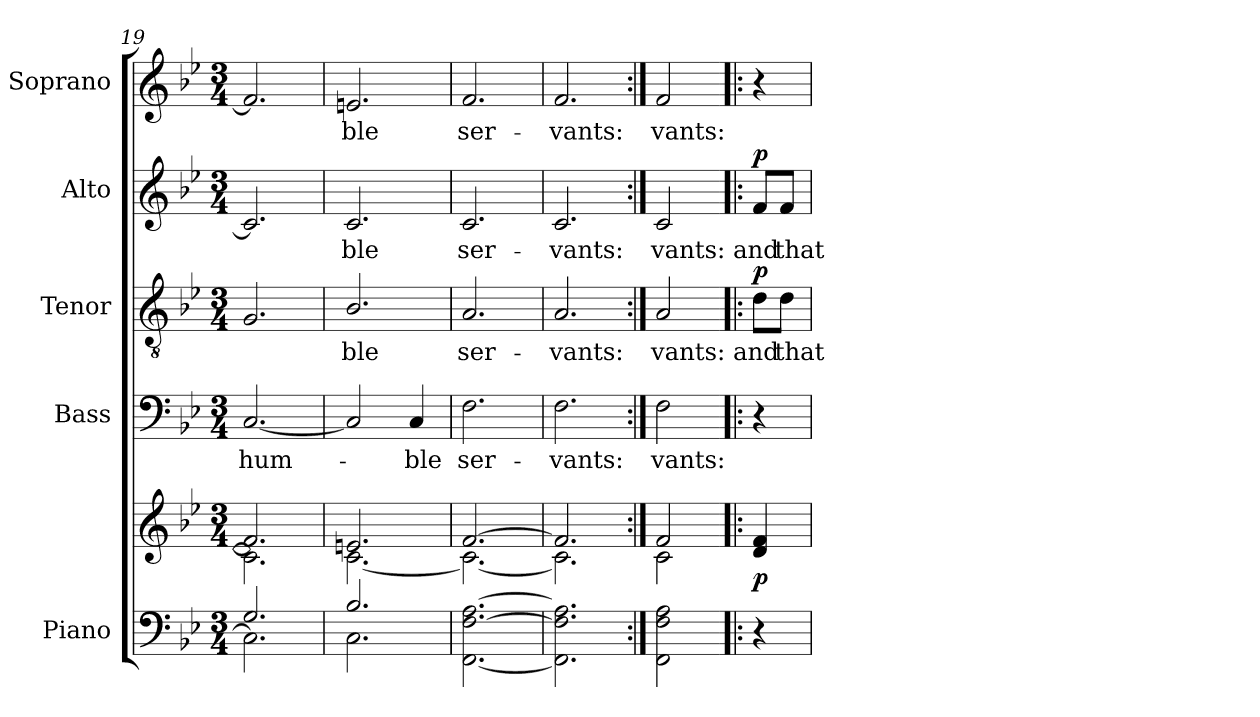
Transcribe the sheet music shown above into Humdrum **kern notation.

**kern	**kern	**dynam	**kern	**text	**kern	**text	**dynam	**kern	**text	**dynam	**kern	**text
*part5	*part5	*part5	*part4	*part4	*part3	*part3	*part3	*part2	*part2	*part2	*part1	*part1
*staff6	*staff5	*staff5/6	*staff4	*staff4	*staff3	*staff3	*staff3	*staff2	*staff2	*staff2	*staff1	*staff1
*I"Piano	*	*	*I"Bass	*	*I"Tenor	*	*	*I"Alto	*	*	*I"Soprano	*
*I'Pno.	*	*	*I'B.	*	*I'T.	*	*	*I'A.	*	*	*I'S.	*
*clefF4	*clefG2	*	*clefF4	*	*clefGv2	*	*	*clefG2	*	*	*clefG2	*
*	*	*	*	*	*ITrd7c12	*	*	*	*	*	*	*
*k[b-e-]	*k[b-e-]	*	*k[b-e-]	*	*k[b-e-]	*	*	*k[b-e-]	*	*	*k[b-e-]	*
*B-:	*B-:	*	*B-:	*	*B-:	*	*	*B-:	*	*	*B-:	*
*M3/4	*M3/4	*	*M3/4	*	*M3/4	*	*	*M3/4	*	*	*M3/4	*
=19	=19	=19	=19	=19	=19	=19	=19	=19	=19	=19	=19	=19
*^	*^	*	*	*	*	*	*	*	*	*	*	*
!	!	!	!	!	!	!LO:LY:b:color=#000000	!	!	!	!	!	!	!	!
2.Gi/	2.Ci\]	2.fi/]	2.ci\]	.	[2.Ci/	hum-	2.GGi/	.	.	2.ci/]	.	.	2.fi/]	.
!!LO:PB:g=z
=20	=20	=20	=20	=20	=20	=20	=20	=20	=20	=20	=20	=20	=20	=20
!	!	!	!	!	!	!	!	!LO:LY:b:color=#000000	!	!	!	!	!	!
!	!	!	!	!	!	!	!	!	!	!	!LO:LY:b:color=#000000	!	!	!
!	!	!	!	!	!	!	!	!	!	!	!	!	!	!LO:LY:b:color=#000000
2.B-i/	2.Ci\	2.eni/	[2.ci\	.	2Ci/]	.	2.BB-i/	-ble	.	2.ci/	-ble	.	2.eni/	-ble
!	!	!	!	!	!	!LO:LY:b:color=#000000	!	!	!	!	!	!	!	!
.	.	.	.	.	4Ci/	-ble	.	.	.	.	.	.	.	.
*v	*v	*	*	*	*	*	*	*	*	*	*	*	*	*
=21	=21	=21	=21	=21	=21	=21	=21	=21	=21	=21	=21	=21	=21
!	!	!	!	!	!LO:LY:b:color=#000000	!	!	!	!	!	!	!	!
!	!	!	!	!	!	!	!LO:LY:b:color=#000000	!	!	!	!	!	!
!	!	!	!	!	!	!	!	!	!	!LO:LY:b:color=#000000	!	!	!
!	!	!	!	!	!	!	!	!	!	!	!	!	!LO:LY:b:color=#000000
[2.FFi\ [2.Fi [2.Ai	[2.fi/	2.ci\_	.	2.Fi\	ser-	2.AAi/	ser-	.	2.ci/	ser-	.	2.fi/	ser-
=22	=22	=22	=22	=22	=22	=22	=22	=22	=22	=22	=22	=22	=22
!	!	!	!	!	!LO:LY:b:color=#000000	!	!	!	!	!	!	!	!
!	!	!	!	!	!	!	!LO:LY:b:color=#000000	!	!	!	!	!	!
!	!	!	!	!	!	!	!	!	!	!LO:LY:b:color=#000000	!	!	!
!	!	!	!	!	!	!	!	!	!	!	!	!	!LO:LY:b:color=#000000
2.FFi\] 2.Fi] 2.Ai]	2.fi/]	2.ci\]	.	2.Fi\	-vants:	2.AAi/	-vants:	.	2.ci/	-vants:	.	2.fi/	-vants:
=23:|!	=23:|!	=23:|!	=23:|!	=23:|!	=23:|!	=23:|!	=23:|!	=23:|!	=23:|!	=23:|!	=23:|!	=23:|!	=23:|!
!	!	!	!	!	!LO:LY:b:color=#000000	!	!	!	!	!	!	!	!
!	!	!	!	!	!	!	!LO:LY:b:color=#000000	!	!	!	!	!	!
!	!	!	!	!	!	!	!	!	!	!LO:LY:b:color=#000000	!	!	!
!	!	!	!	!	!	!	!	!	!	!	!	!	!LO:LY:b:color=#000000
2FFi\ 2Fi 2Ai	2fi/	2ci\	.	2Fi\	vants:	2AAi/	vants:	.	2ci/	vants:	.	2fi/	vants:
*	*v	*v	*	*	*	*	*	*	*	*	*	*	*
=24!|:	=24!|:	=24!|:	=24!|:	=24!|:	=24!|:	=24!|:	=24!|:	=24!|:	=24!|:	=24!|:	=24!|:	=24!|:
*	*^	*	*	*	*	*	*	*	*	*	*	*
!	!	!	!	!	!	!	!LO:LY:b:color=#000000	!	!	!	!	!	!
*	*v	*v	*	*	*	*	*	*	*	*	*	*	*
*	*^	*	*	*	*	*	*	*	*	*	*	*
!	!	!	!	!	!	!	!	!	!	!LO:LY:b:color=#000000	!	!	!
*	*v	*v	*	*	*	*	*	*	*	*	*	*	*
4r	4di/ 4fi	p	4r	.	8Di\L	and	p	8fi/L	and	p	4r	.
!	!	!	!	!	!	!LO:LY:b:color=#000000	!	!	!	!	!	!
!	!	!	!	!	!	!	!	!	!LO:LY:b:color=#000000	!	!	!
.	.	.	.	.	8Di\J	that	.	8fi/J	that	.	.	.
=	=	=	=	=	=	=	=	=	=	=	=	=
*-	*-	*-	*-	*-	*-	*-	*-	*-	*-	*-	*-	*-
